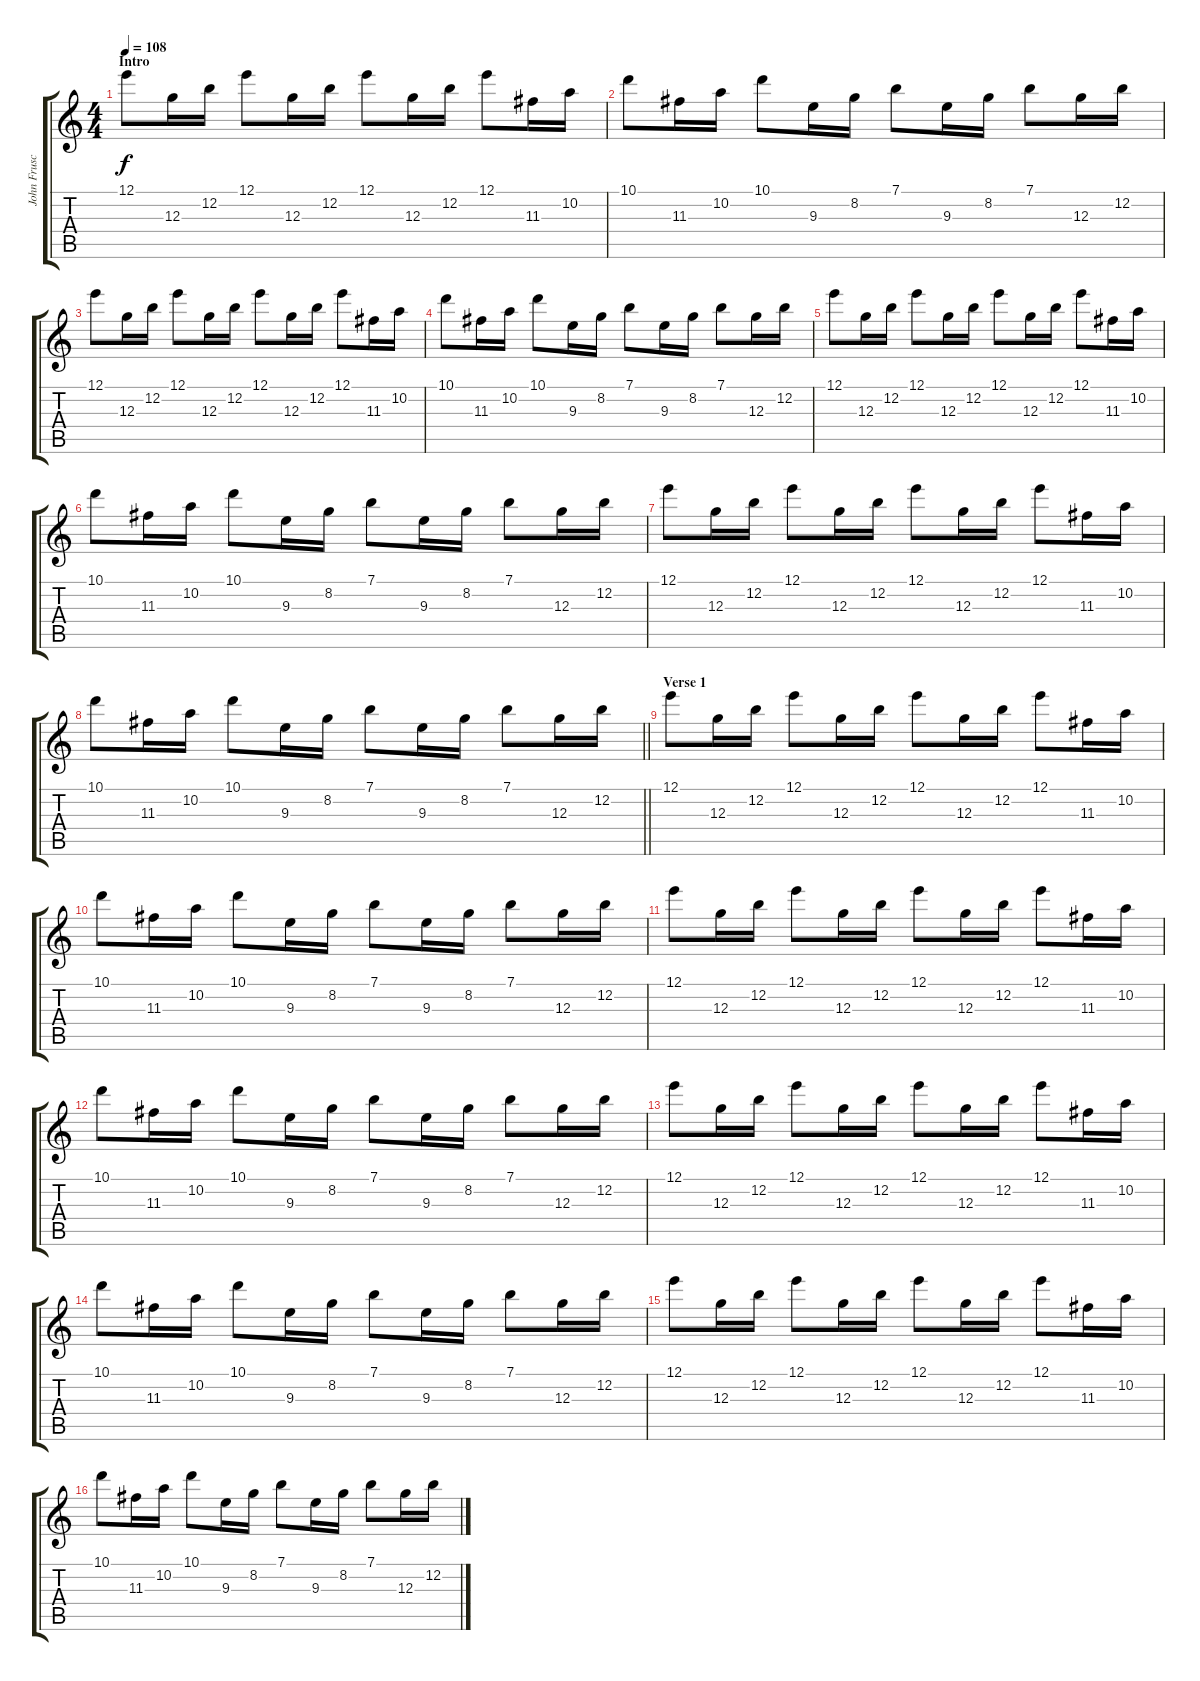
\track ("John Frusciante | Gtr. 1" "John Frusc") {instrument electricguitarjazz}
\staff {score tabs}
\tuning (E4 B3 G3 D3 A2 E2) {hide}
\ts (4 4)
\section ("" "Intro")
\tempo 108
\clef g2
\ks c
12.1.8{dy f instrument electricguitarjazz} 12.3.16 12.2.16 12.1.8 12.3.16 12.2.16 12.1.8 12.3.16 12.2.16 12.1.8 11.3.16 10.2.16 |
10.1.8 11.3.16 10.2.16 10.1.8 9.3.16 8.2.16 7.1.8 9.3.16 8.2.16 7.1.8 12.3.16 12.2.16 |
12.1.8 12.3.16 12.2.16 12.1.8 12.3.16 12.2.16 12.1.8 12.3.16 12.2.16 12.1.8 11.3.16 10.2.16 |
10.1.8 11.3.16 10.2.16 10.1.8 9.3.16 8.2.16 7.1.8 9.3.16 8.2.16 7.1.8 12.3.16 12.2.16 |
12.1.8 12.3.16 12.2.16 12.1.8 12.3.16 12.2.16 12.1.8 12.3.16 12.2.16 12.1.8 11.3.16 10.2.16 |
10.1.8 11.3.16 10.2.16 10.1.8 9.3.16 8.2.16 7.1.8 9.3.16 8.2.16 7.1.8 12.3.16 12.2.16 |
12.1.8 12.3.16 12.2.16 12.1.8 12.3.16 12.2.16 12.1.8 12.3.16 12.2.16 12.1.8 11.3.16 10.2.16 |
\barLineRight lightlight
10.1.8 11.3.16 10.2.16 10.1.8 9.3.16 8.2.16 7.1.8 9.3.16 8.2.16 7.1.8 12.3.16 12.2.16 |
\section ("" "Verse 1")
12.1.8 12.3.16 12.2.16 12.1.8 12.3.16 12.2.16 12.1.8 12.3.16 12.2.16 12.1.8 11.3.16 10.2.16 |
10.1.8 11.3.16 10.2.16 10.1.8 9.3.16 8.2.16 7.1.8 9.3.16 8.2.16 7.1.8 12.3.16 12.2.16 |
12.1.8 12.3.16 12.2.16 12.1.8 12.3.16 12.2.16 12.1.8 12.3.16 12.2.16 12.1.8 11.3.16 10.2.16 |
10.1.8 11.3.16 10.2.16 10.1.8 9.3.16 8.2.16 7.1.8 9.3.16 8.2.16 7.1.8 12.3.16 12.2.16 |
12.1.8 12.3.16 12.2.16 12.1.8 12.3.16 12.2.16 12.1.8 12.3.16 12.2.16 12.1.8 11.3.16 10.2.16 |
10.1.8 11.3.16 10.2.16 10.1.8 9.3.16 8.2.16 7.1.8 9.3.16 8.2.16 7.1.8 12.3.16 12.2.16 |
12.1.8 12.3.16 12.2.16 12.1.8 12.3.16 12.2.16 12.1.8 12.3.16 12.2.16 12.1.8 11.3.16 10.2.16 |
10.1.8 11.3.16 10.2.16 10.1.8 9.3.16 8.2.16 7.1.8 9.3.16 8.2.16 7.1.8 12.3.16 12.2.16
